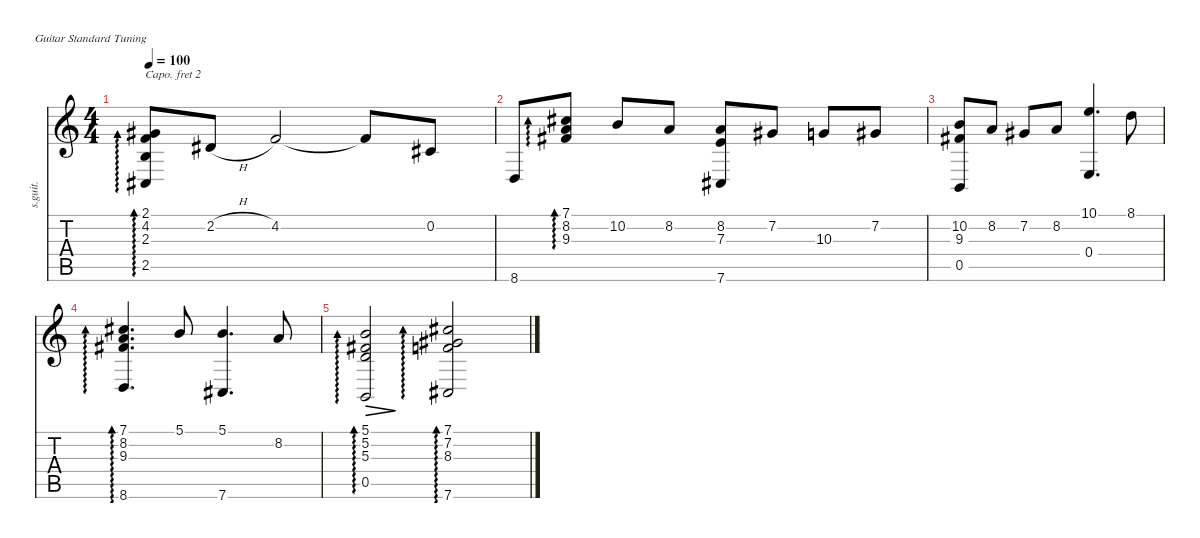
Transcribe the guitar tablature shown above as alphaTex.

\defaultSystemsLayout 4
\hideDynamics
\bracketExtendMode nobrackets
\otherSystemsTrackNameOrientation horizontal
\track ("Steel Guitar" "s.guit.") {instrument acousticguitarnylon}
\staff {score tabs}
\capo 2
\tuning (E4 B3 G3 D3 A2 E2)
\displaytranspose 0
\ts (4 4)
\tempo 100
\clef g2
\ks c
(2.1{acc #} 4.2 2.3 2.5{acc #}).8{ad 0 dy mf beam Up} 2.2{h acc #}.8{beam Up} 4.2.2{beam Up} 4.2{t}.8{beam Up} 0.2{acc #}.8{beam Up} |
8.6.8{beam Up} (7.1{acc #} 8.2 9.3{acc #}).8{ad 0 beam Up} 10.2.8{beam Up} 8.2.8{beam Up} (8.2 7.3 7.6{acc #}).8{beam Up} 7.2{acc #}.8{beam Up} 10.3.8{beam Up} 7.2{acc #}.8{beam Up} |
(10.2 9.3{acc #} 0.5).8{beam Up} 8.2.8{beam Up} 7.2{acc #}.8{beam Up} 8.2.8{beam Up} (10.1 0.4).4{d beam Up} 8.1.8{beam Down} |
(7.1{acc #} 8.2 9.3{acc #} 8.6).4{d ad 0 beam Up} 5.1.8{beam Up} (5.1 7.6{acc #}).4{d beam Up} 8.2.8{beam Up} |
(5.1 5.2{acc #} 5.3 0.5).2{ad 0 dec beam Up} (7.1{acc #} 7.2{acc #} 8.3 7.6{acc #}).2{ad 0 beam Up}
